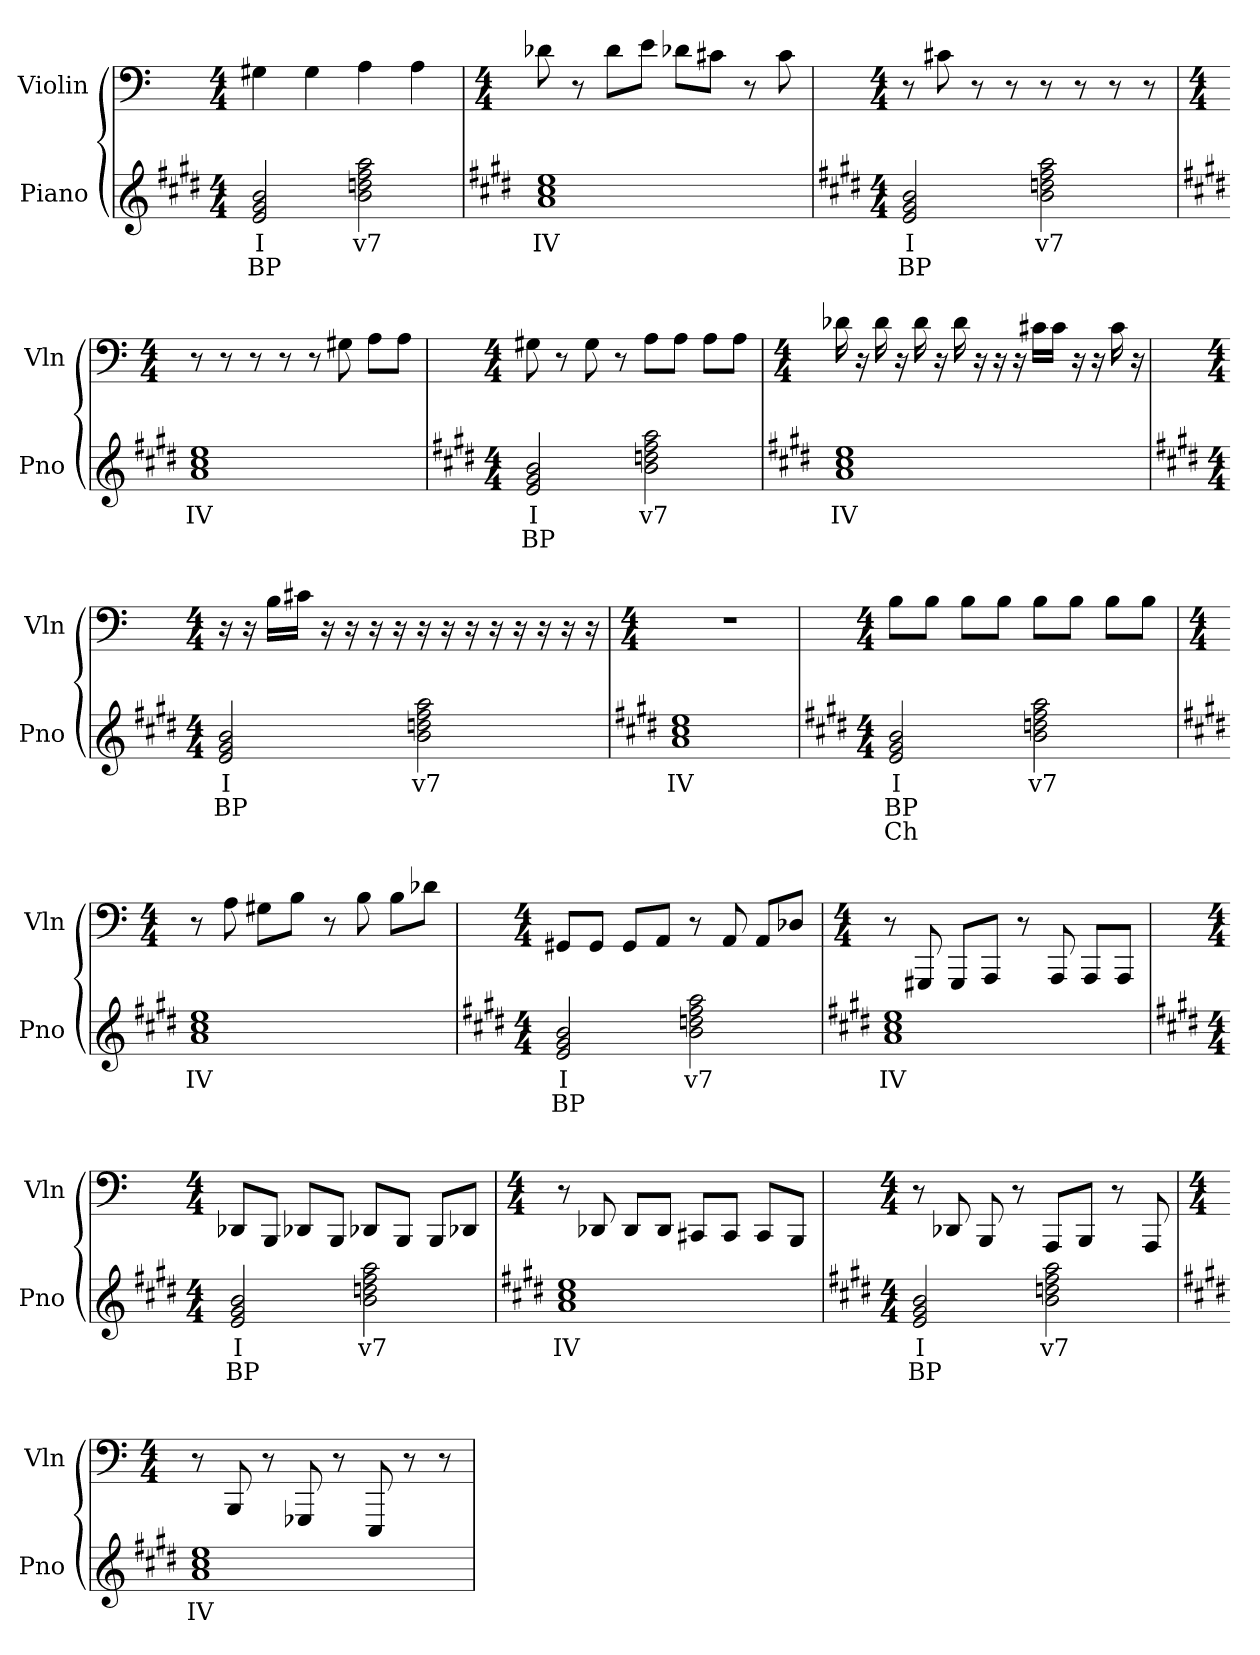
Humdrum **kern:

**kern	**text	**text	**text	**kern
*part2	*part2	*part2	*part2	*part1
*staff2	*staff2	*staff2	*staff2	*staff1
*I"Piano	*	*	*	*I"Violin
*I'Pno	*	*	*	*I'Vln
*k[f#c#g#d#]	*	*	*	*
*E:	*	*	*	*
*M4/4	*	*	*	*M4/4
=	=	=	=	=
2e 2g# 2b	I	BP	.	4G#X
.	.	.	.	4G#
2b 2ddn 2ff# 2aa	v7	.	.	4A
.	.	.	.	4A
=	=	=	=	=
*k[f#c#g#d#]	*	*	*	*
*E:	*	*	*	*
*	*	*	*	*M4/4
1a 1cc# 1ee	IV	.	.	8d-X
.	.	.	.	8r
.	.	.	.	8d-L
.	.	.	.	8eJ
.	.	.	.	8d-XL
.	.	.	.	8c#XJ
.	.	.	.	8r
.	.	.	.	8c#
=	=	=	=	=
*k[f#c#g#d#]	*	*	*	*
*E:	*	*	*	*
*M4/4	*	*	*	*M4/4
2e 2g# 2b	I	BP	.	8r
.	.	.	.	8c#X
.	.	.	.	8r
.	.	.	.	8r
2b 2ddn 2ff# 2aa	v7	.	.	8r
.	.	.	.	8r
.	.	.	.	8r
.	.	.	.	8r
=	=	=	=	=
*k[f#c#g#d#]	*	*	*	*
*E:	*	*	*	*
*	*	*	*	*M4/4
1a 1cc# 1ee	IV	.	.	8r
.	.	.	.	8r
.	.	.	.	8r
.	.	.	.	8r
.	.	.	.	8r
.	.	.	.	8G#X
.	.	.	.	8AL
.	.	.	.	8AJ
=	=	=	=	=
*k[f#c#g#d#]	*	*	*	*
*E:	*	*	*	*
*M4/4	*	*	*	*M4/4
2e 2g# 2b	I	BP	.	8G#X
.	.	.	.	8r
.	.	.	.	8G#
.	.	.	.	8r
2b 2ddn 2ff# 2aa	v7	.	.	8AL
.	.	.	.	8AJ
.	.	.	.	8AL
.	.	.	.	8AJ
=	=	=	=	=
*k[f#c#g#d#]	*	*	*	*
*E:	*	*	*	*
*	*	*	*	*M4/4
1a 1cc# 1ee	IV	.	.	16d-X
.	.	.	.	16r
.	.	.	.	16d-
.	.	.	.	16r
.	.	.	.	16d-
.	.	.	.	16r
.	.	.	.	16d-
.	.	.	.	16r
.	.	.	.	16r
.	.	.	.	16r
.	.	.	.	16c#XLL
.	.	.	.	16c#JJ
.	.	.	.	16r
.	.	.	.	16r
.	.	.	.	16c#
.	.	.	.	16r
=	=	=	=	=
*k[f#c#g#d#]	*	*	*	*
*E:	*	*	*	*
*M4/4	*	*	*	*M4/4
2e 2g# 2b	I	BP	.	16r
.	.	.	.	16r
.	.	.	.	16BLL
.	.	.	.	16c#XJJ
.	.	.	.	16r
.	.	.	.	16r
.	.	.	.	16r
.	.	.	.	16r
2b 2ddn 2ff# 2aa	v7	.	.	16r
.	.	.	.	16r
.	.	.	.	16r
.	.	.	.	16r
.	.	.	.	16r
.	.	.	.	16r
.	.	.	.	16r
.	.	.	.	16r
=	=	=	=	=
*k[f#c#g#d#]	*	*	*	*
*E:	*	*	*	*
*	*	*	*	*M4/4
1a 1cc# 1ee	IV	.	.	1r
=	=	=	=	=
*k[f#c#g#d#]	*	*	*	*
*E:	*	*	*	*
*M4/4	*	*	*	*M4/4
2e 2g# 2b	I	BP	Ch	8BL
.	.	.	.	8BJ
.	.	.	.	8BL
.	.	.	.	8BJ
2b 2ddn 2ff# 2aa	v7	.	.	8BL
.	.	.	.	8BJ
.	.	.	.	8BL
.	.	.	.	8BJ
=	=	=	=	=
*k[f#c#g#d#]	*	*	*	*
*E:	*	*	*	*
*	*	*	*	*M4/4
1a 1cc# 1ee	IV	.	.	8r
.	.	.	.	8A
.	.	.	.	8G#XL
.	.	.	.	8BJ
.	.	.	.	8r
.	.	.	.	8B
.	.	.	.	8BL
.	.	.	.	8d-XJ
=	=	=	=	=
*k[f#c#g#d#]	*	*	*	*
*E:	*	*	*	*
*M4/4	*	*	*	*M4/4
2e 2g# 2b	I	BP	.	8GG#XL
.	.	.	.	8GG#J
.	.	.	.	8GG#L
.	.	.	.	8AAJ
2b 2ddn 2ff# 2aa	v7	.	.	8r
.	.	.	.	8AA
.	.	.	.	8AAL
.	.	.	.	8D-XJ
=	=	=	=	=
*k[f#c#g#d#]	*	*	*	*
*E:	*	*	*	*
*	*	*	*	*M4/4
1a 1cc# 1ee	IV	.	.	8r
.	.	.	.	8GGG#X
.	.	.	.	8GGG#L
.	.	.	.	8AAAJ
.	.	.	.	8r
.	.	.	.	8AAA
.	.	.	.	8AAAL
.	.	.	.	8AAAJ
=	=	=	=	=
*k[f#c#g#d#]	*	*	*	*
*E:	*	*	*	*
*M4/4	*	*	*	*M4/4
2e 2g# 2b	I	BP	.	8DD-XL
.	.	.	.	8BBBJ
.	.	.	.	8DD-XL
.	.	.	.	8BBBJ
2b 2ddn 2ff# 2aa	v7	.	.	8DD-XL
.	.	.	.	8BBBJ
.	.	.	.	8BBBL
.	.	.	.	8DD-XJ
=	=	=	=	=
*k[f#c#g#d#]	*	*	*	*
*E:	*	*	*	*
*	*	*	*	*M4/4
1a 1cc# 1ee	IV	.	.	8r
.	.	.	.	8DD-X
.	.	.	.	8DD-L
.	.	.	.	8DD-J
.	.	.	.	8CC#XL
.	.	.	.	8CC#J
.	.	.	.	8CC#L
.	.	.	.	8BBBJ
=	=	=	=	=
*k[f#c#g#d#]	*	*	*	*
*E:	*	*	*	*
*M4/4	*	*	*	*M4/4
2e 2g# 2b	I	BP	.	8r
.	.	.	.	8DD-X
.	.	.	.	8BBB
.	.	.	.	8r
2b 2ddn 2ff# 2aa	v7	.	.	8AAAL
.	.	.	.	8BBBJ
.	.	.	.	8r
.	.	.	.	8AAA
=	=	=	=	=
*k[f#c#g#d#]	*	*	*	*
*E:	*	*	*	*
*	*	*	*	*M4/4
1a 1cc# 1ee	IV	.	.	8r
.	.	.	.	8BBB
.	.	.	.	8r
.	.	.	.	8GGG-X
.	.	.	.	8r
.	.	.	.	8EEE
.	.	.	.	8r
.	.	.	.	8r
=	=	=	=	=
*-	*-	*-	*-	*-
